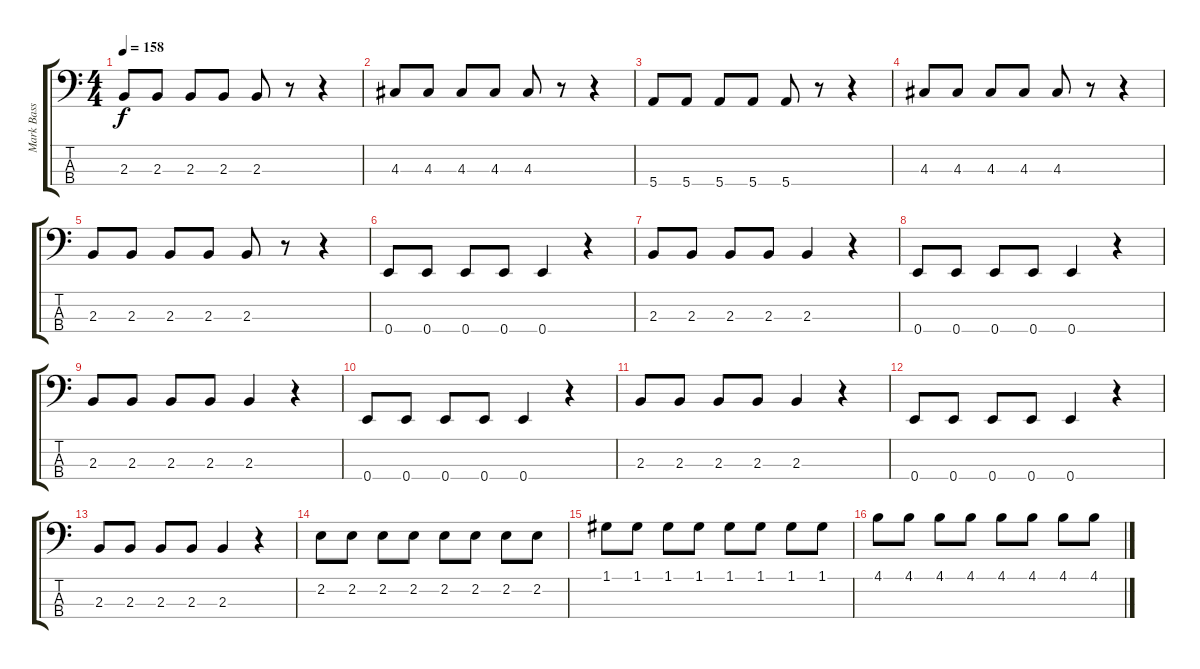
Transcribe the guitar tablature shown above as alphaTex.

\track ("Mark Bass" "Mark Bass") {instrument electricbassfinger}
\staff {score tabs}
\tuning (G2 D2 A1 E1) {hide}
\ts (4 4)
\tempo 158
\clef f4
\ks c
2.3.8{dy f} 2.3.8 2.3.8 2.3.8 2.3.8 r.8 r.4 |
4.3.8 4.3.8 4.3.8 4.3.8 4.3.8 r.8 r.4 |
5.4.8 5.4.8 5.4.8 5.4.8 5.4.8 r.8 r.4 |
4.3.8 4.3.8 4.3.8 4.3.8 4.3.8 r.8 r.4 |
2.3.8 2.3.8 2.3.8 2.3.8 2.3.8 r.8 r.4 |
0.4.8 0.4.8 0.4.8 0.4.8 0.4.4 r.4 |
2.3.8 2.3.8 2.3.8 2.3.8 2.3.4 r.4 |
0.4.8 0.4.8 0.4.8 0.4.8 0.4.4 r.4 |
2.3.8 2.3.8 2.3.8 2.3.8 2.3.4 r.4 |
0.4.8 0.4.8 0.4.8 0.4.8 0.4.4 r.4 |
2.3.8 2.3.8 2.3.8 2.3.8 2.3.4 r.4 |
0.4.8 0.4.8 0.4.8 0.4.8 0.4.4 r.4 |
2.3.8 2.3.8 2.3.8 2.3.8 2.3.4 r.4 |
2.2.8 2.2.8 2.2.8 2.2.8 2.2.8 2.2.8 2.2.8 2.2.8 |
1.1.8 1.1.8 1.1.8 1.1.8 1.1.8 1.1.8 1.1.8 1.1.8 |
4.1.8 4.1.8 4.1.8 4.1.8 4.1.8 4.1.8 4.1.8 4.1.8
